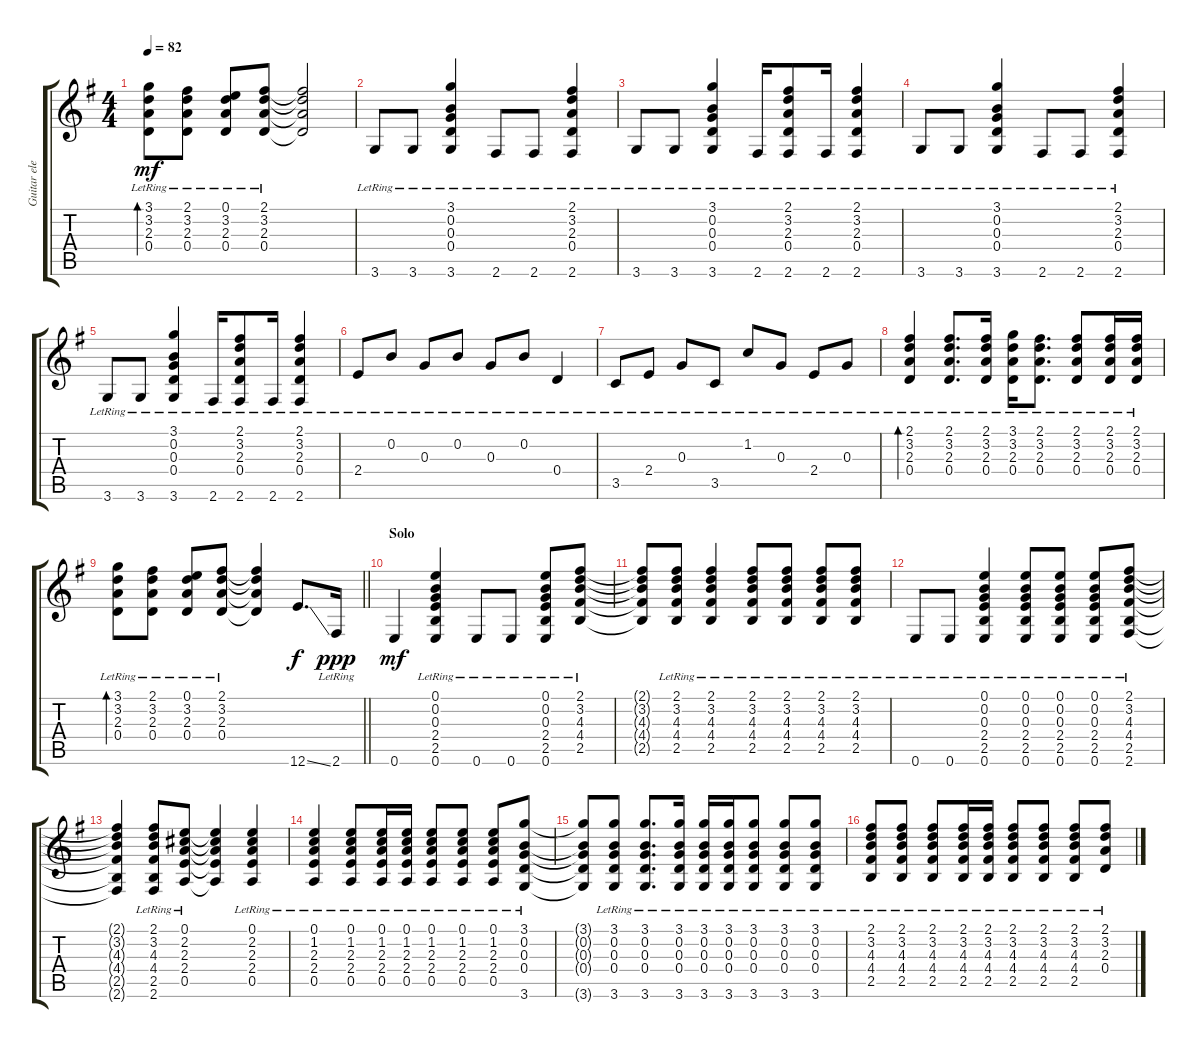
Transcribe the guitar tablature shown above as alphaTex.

\track ("Guitar electric" "Guitar ele") {instrument electricguitarjazz}
\staff {score tabs}
\tuning (E4 B3 G3 D3 A2 E2) {hide}
\ts (4 4)
\tempo 82
\clef g2
\ks eminor
(3.1{lr} 3.2{lr} 2.3{lr} 0.4{lr}).8{bd 60 dy mf} (2.1{lr} 3.2{lr} 2.3{lr} 0.4{lr}).8 (0.1{lr} 3.2{lr} 2.3{lr} 0.4{lr}).8 (2.1{lr} 3.2{lr} 2.3{lr} 0.4{lr}).8 (2.1{t} 3.2{t} 2.3{t} 0.4{t}).2 |
3.6{lr}.8 3.6{lr}.8 (3.1{lr} 0.2{lr} 0.3{lr} 0.4{lr} 3.6{lr}).4 2.6{lr}.8 2.6{lr}.8 (2.1{lr} 3.2{lr} 2.3{lr} 0.4{lr} 2.6{lr}).4 |
3.6{lr}.8 3.6{lr}.8 (3.1{lr} 0.2{lr} 0.3{lr} 0.4{lr} 3.6{lr}).4 2.6{lr}.16 (2.1{lr} 3.2{lr} 2.3{lr} 0.4{lr} 2.6{lr}).8 2.6{lr}.16 (2.1{lr} 3.2{lr} 2.3{lr} 0.4{lr} 2.6{lr}).4 |
3.6{lr}.8 3.6{lr}.8 (3.1{lr} 0.2{lr} 0.3{lr} 0.4{lr} 3.6{lr}).4 2.6{lr}.8 2.6{lr}.8 (2.1{lr} 3.2{lr} 2.3{lr} 0.4{lr} 2.6{lr}).4 |
3.6{lr}.8 3.6{lr}.8 (3.1{lr} 0.2{lr} 0.3{lr} 0.4{lr} 3.6{lr}).4 2.6{lr}.16 (2.1{lr} 3.2{lr} 2.3{lr} 0.4{lr} 2.6{lr}).8 2.6{lr}.16 (2.1{lr} 3.2{lr} 2.3{lr} 0.4{lr} 2.6{lr}).4 |
2.4{lr}.8 0.2{lr}.8 0.3{lr}.8 0.2{lr}.8 0.3{lr}.8 0.2{lr}.8 0.4{lr}.4 |
3.5{lr}.8 2.4{lr}.8 0.3{lr}.8 3.5{lr}.8 1.2{lr}.8 0.3{lr}.8 2.4{lr}.8 0.3{lr}.8 |
(2.1{lr} 3.2{lr} 2.3{lr} 0.4{lr}).4{bd 120} (2.1{lr} 3.2{lr} 2.3{lr} 0.4{lr}).8{d} (2.1{lr} 3.2{lr} 2.3{lr} 0.4{lr}).16 (3.1{lr} 3.2{lr} 2.3{lr} 0.4{lr}).16 (2.1{lr} 3.2{lr} 2.3{lr} 0.4{lr}).8{d} (2.1{lr} 3.2{lr} 2.3{lr} 0.4{lr}).8 (2.1{lr} 3.2{lr} 2.3{lr} 0.4{lr}).16 (2.1{lr} 3.2{lr} 2.3{lr} 0.4{lr}).16 |
\barLineRight lightlight
(3.1{lr} 3.2{lr} 2.3{lr} 0.4{lr}).8{bd 120} (2.1{lr} 3.2{lr} 2.3{lr} 0.4{lr}).8 (0.1{lr} 3.2{lr} 2.3{lr} 0.4{lr}).8 (2.1{lr} 3.2{lr} 2.3{lr} 0.4{lr}).8 (2.1{t} 3.2{t} 2.3{t} 0.4{t}).4 12.6{ss}.8{d dy f} 2.6{lr}.16{dy ppp} |
\section ("" "Solo")
0.6.4{dy mf} (0.1{lr} 0.2{lr} 0.3{lr} 2.4{lr} 2.5{lr} 0.6{lr}).4 0.6{lr}.8 0.6{lr}.8 (0.1{lr} 0.2{lr} 0.3{lr} 2.4{lr} 2.5{lr} 0.6{lr}).8 (2.1{lr} 3.2{lr} 4.3{lr} 4.4{lr} 2.5{lr}).8 |
(2.1{t} 3.2{t} 4.3{t} 4.4{t} 2.5{t}).8 (2.1{lr} 3.2{lr} 4.3{lr} 4.4{lr} 2.5{lr}).8 (2.1{lr} 3.2{lr} 4.3{lr} 4.4{lr} 2.5{lr}).4 (2.1{lr} 3.2{lr} 4.3{lr} 4.4{lr} 2.5{lr}).8 (2.1{lr} 3.2{lr} 4.3{lr} 4.4{lr} 2.5{lr}).8 (2.1{lr} 3.2{lr} 4.3{lr} 4.4{lr} 2.5{lr}).8 (2.1{lr} 3.2{lr} 4.3{lr} 4.4{lr} 2.5{lr}).8 |
0.6{lr}.8 0.6{lr}.8 (0.1{lr} 0.2{lr} 0.3{lr} 2.4{lr} 2.5{lr} 0.6{lr}).4 (0.1{lr} 0.2{lr} 0.3{lr} 2.4{lr} 2.5{lr} 0.6{lr}).8 (0.1{lr} 0.2{lr} 0.3{lr} 2.4{lr} 2.5{lr} 0.6{lr}).8 (0.1{lr} 0.2{lr} 0.3{lr} 2.4{lr} 2.5{lr} 0.6{lr}).8 (2.1{lr} 3.2{lr} 4.3{lr} 4.4{lr} 2.5{lr} 2.6{lr}).8 |
(2.1{t} 3.2{t} 4.3{t} 4.4{t} 2.5{t} 2.6{t}).4 (2.1{lr} 3.2{lr} 4.3{lr} 4.4{lr} 2.5{lr} 2.6{lr}).8 (0.1{lr} 2.2{lr} 2.3{lr} 2.4{lr} 0.5{lr}).8 (0.1{t} 2.2{t} 2.3{t} 2.4{t} 0.5{t}).4 (0.1{lr} 2.2{lr} 2.3{lr} 2.4{lr} 0.5{lr}).4 |
(0.1{lr} 1.2{lr} 2.3{lr} 2.4{lr} 0.5{lr}).4 (0.1{lr} 1.2{lr} 2.3{lr} 2.4{lr} 0.5{lr}).8 (0.1{lr} 1.2{lr} 2.3{lr} 2.4{lr} 0.5{lr}).16 (0.1{lr} 1.2{lr} 2.3{lr} 2.4{lr} 0.5{lr}).16 (0.1{lr} 1.2{lr} 2.3{lr} 2.4{lr} 0.5{lr}).8 (0.1{lr} 1.2{lr} 2.3{lr} 2.4{lr} 0.5{lr}).8 (0.1{lr} 1.2{lr} 2.3{lr} 2.4{lr} 0.5{lr}).8 (3.1{lr} 0.2{lr} 0.3{lr} 0.4{lr} 3.6{lr}).8 |
(3.1{t} 0.2{t} 0.3{t} 0.4{t} 3.6{t}).8 (3.1{lr} 0.2{lr} 0.3{lr} 0.4{lr} 3.6{lr}).8 (3.1{lr} 0.2{lr} 0.3{lr} 0.4{lr} 3.6{lr}).8{d} (3.1{lr} 0.2{lr} 0.3{lr} 0.4{lr} 3.6{lr}).16 (3.1{lr} 0.2{lr} 0.3{lr} 0.4{lr} 3.6{lr}).16 (3.1{lr} 0.2{lr} 0.3{lr} 0.4{lr} 3.6{lr}).16 (3.1{lr} 0.2{lr} 0.3{lr} 0.4{lr} 3.6{lr}).8 (3.1{lr} 0.2{lr} 0.3{lr} 0.4{lr} 3.6{lr}).8 (3.1{lr} 0.2{lr} 0.3{lr} 0.4{lr} 3.6{lr}).8 |
(2.1{lr} 3.2{lr} 4.3{lr} 4.4{lr} 2.5{lr}).8 (2.1{lr} 3.2{lr} 4.3{lr} 4.4{lr} 2.5{lr}).8 (2.1{lr} 3.2{lr} 4.3{lr} 4.4{lr} 2.5{lr}).8 (2.1{lr} 3.2{lr} 4.3{lr} 4.4{lr} 2.5{lr}).16 (2.1{lr} 3.2{lr} 4.3{lr} 4.4{lr} 2.5{lr}).16 (2.1{lr} 3.2{lr} 4.3{lr} 4.4{lr} 2.5{lr}).8 (2.1{lr} 3.2{lr} 4.3{lr} 4.4{lr} 2.5{lr}).8 (2.1{lr} 3.2{lr} 4.3{lr} 4.4{lr} 2.5{lr}).8 (2.1{lr} 3.2{lr} 2.3{lr} 0.4{lr}).8
